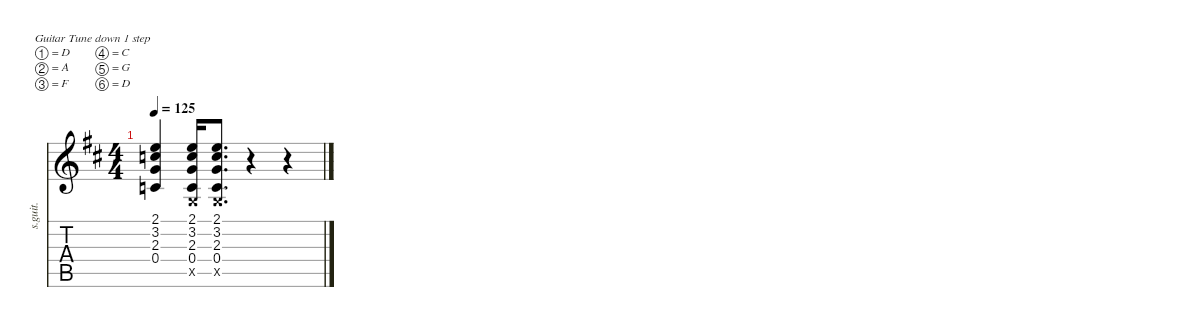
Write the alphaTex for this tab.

\defaultSystemsLayout 4
\hideDynamics
\bracketExtendMode nobrackets
\otherSystemsTrackNameOrientation horizontal
\track ("Guitar1" "s.guit.") {instrument acousticguitarsteel}
\staff {score tabs}
\tuning (D4 A3 F3 C3 G2 D2)
\ts (4 4)
\tempo 125
\clef g2
\ks d
(2.1{t acc forcenatural} 3.2{t acc forcenatural} 2.3{t acc forcenatural} 0.4{t acc forcenatural}).4{dy f beam Up} (2.1{acc forcenatural} 3.2{acc forcenatural} 2.3{acc forcenatural} 0.4{acc forcenatural} 0.5{x acc forcenatural}).16{beam Up} (2.1{acc forcenatural} 3.2{acc forcenatural} 2.3{acc forcenatural} 0.4{acc forcenatural} 0.5{x acc forcenatural}).8{d beam Up} r.4{beam Up} r.4{beam Up}
